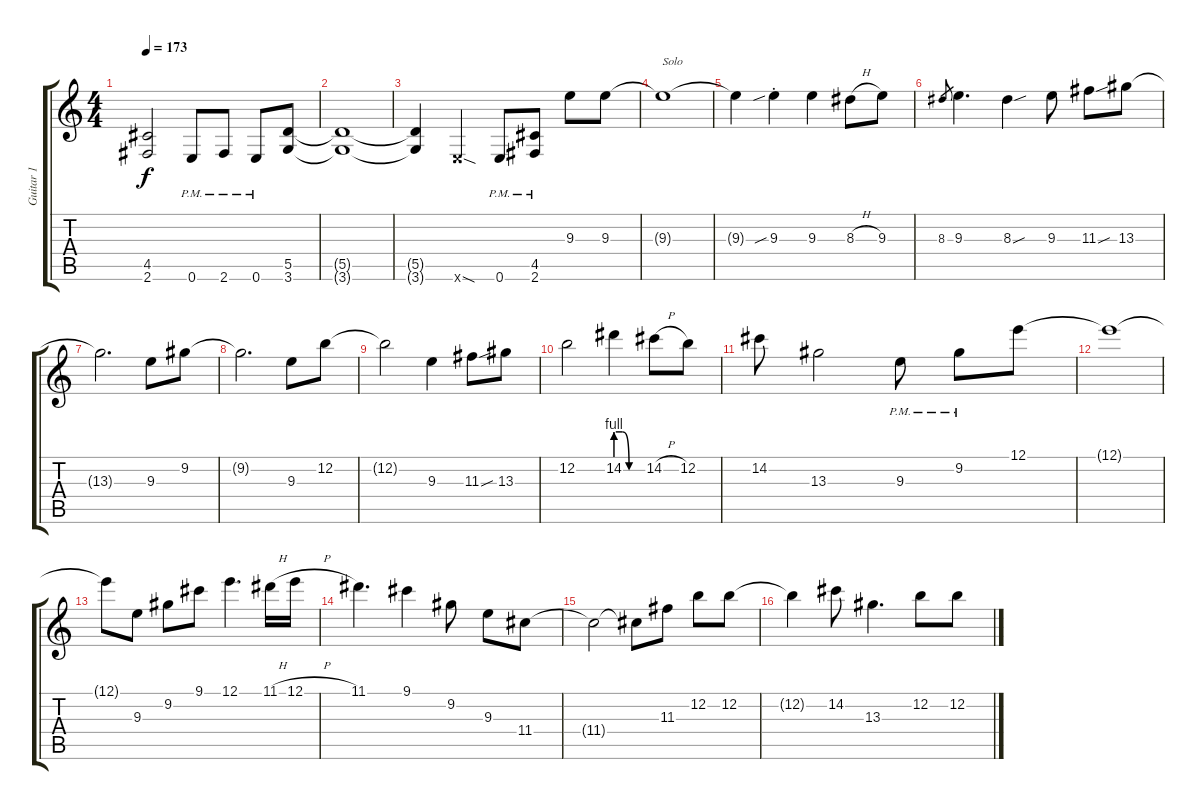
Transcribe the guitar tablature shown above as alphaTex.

\track ("Guitar 1" "Guitar 1") {instrument overdrivenguitar}
\staff {score tabs}
\tuning (E4 B3 G3 D3 A2 E2) {hide}
\ts (4 4)
\tempo 173
\clef g2
\ks c
(4.5{t} 2.6{t}).2{dy f} 0.6{pm}.8 2.6{pm}.8 0.6{pm}.8 (5.5 3.6).8 |
(5.5{t} 3.6{t}).1 |
(5.5{t} 3.6{t}).4 0.6{sod x}.4 0.6{pm}.8 (4.5{pm} 2.6{pm}).8 9.3.8 9.3.8 |
9.3{t}.1{txt "Solo"} |
9.3{t}.4 9.3{sib st}.4 9.3.4 8.3{h}.8 9.3.8 |
8.3.8{gr} 9.3.4{d} 8.3{sou}.4 9.3.8 11.3{sou}.8 13.3.8 |
13.3{t}.2{d} 9.3.8 9.2.8 |
9.2{t}.2{d} 9.3.8 12.2.8 |
12.2{t}.2 9.3.4 11.3{sou}.8 13.3.8 |
12.2.2 14.2{be (custom 0 4 15 4 30 0 60 0)}.4 14.2{h}.8 12.2.8 |
14.2.8 13.3.2 9.3{pm}.8 9.2{pm}.8 12.1.8 |
12.1{t}.1 |
12.1{t}.8 9.3.8 9.2.8 9.1.8 12.1.4{d} 11.1{h}.16 12.1{h}.16 |
11.1.4{d} 9.1.4 9.2.8 9.3.8 11.4.8 |
11.4{t}.2 11.4{t}.8 11.3.8 12.2.8 12.2.8 |
12.2{t}.4 14.2.8 13.3.4{d} 12.2.8 12.2.8
